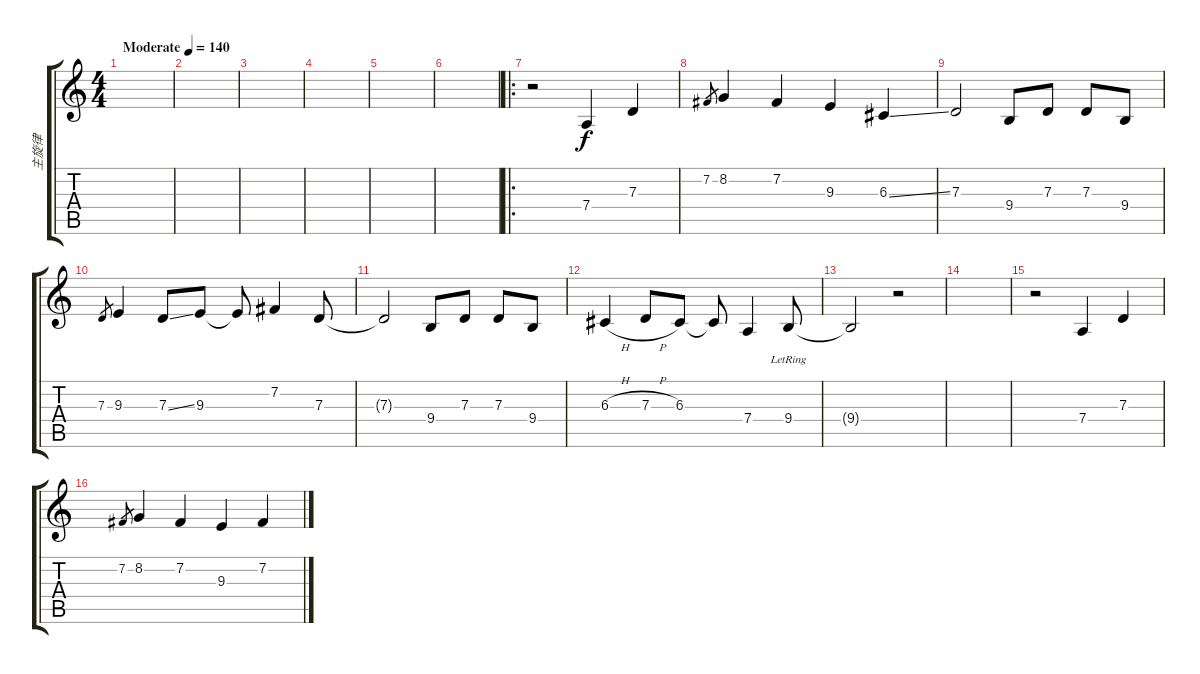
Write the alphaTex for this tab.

\track ("主旋律" "主旋律") {instrument violin}
\staff {score tabs}
\tuning (E4 B3 G3 D3 A2 E2) {hide}
\ts (4 4)
\tempo (140 "Moderate")
\clef g2
\ks c
|
|
|
|
|
|
\ro
r.2 7.4.4 7.3.4 |
7.2.8{gr} 8.2.4 7.2.4 9.3.4 6.3{ss}.4 |
7.3.2 9.4.8 7.3.8 7.3.8 9.4.8 |
7.3.8{gr} 9.3.4 7.3{ss}.8 9.3.8 9.3{t}.8 7.2.4 7.3.8 |
7.3{t}.2 9.4.8 7.3.8 7.3.8 9.4.8 |
6.3{h}.4 7.3{h}.8 6.3.8 6.3{t}.8 7.4.4 9.4{lr}.8 |
9.4{t}.2 r.2 |
|
r.2 7.4.4 7.3.4 |
7.2.8{gr} 8.2.4 7.2.4 9.3.4 7.2.4
